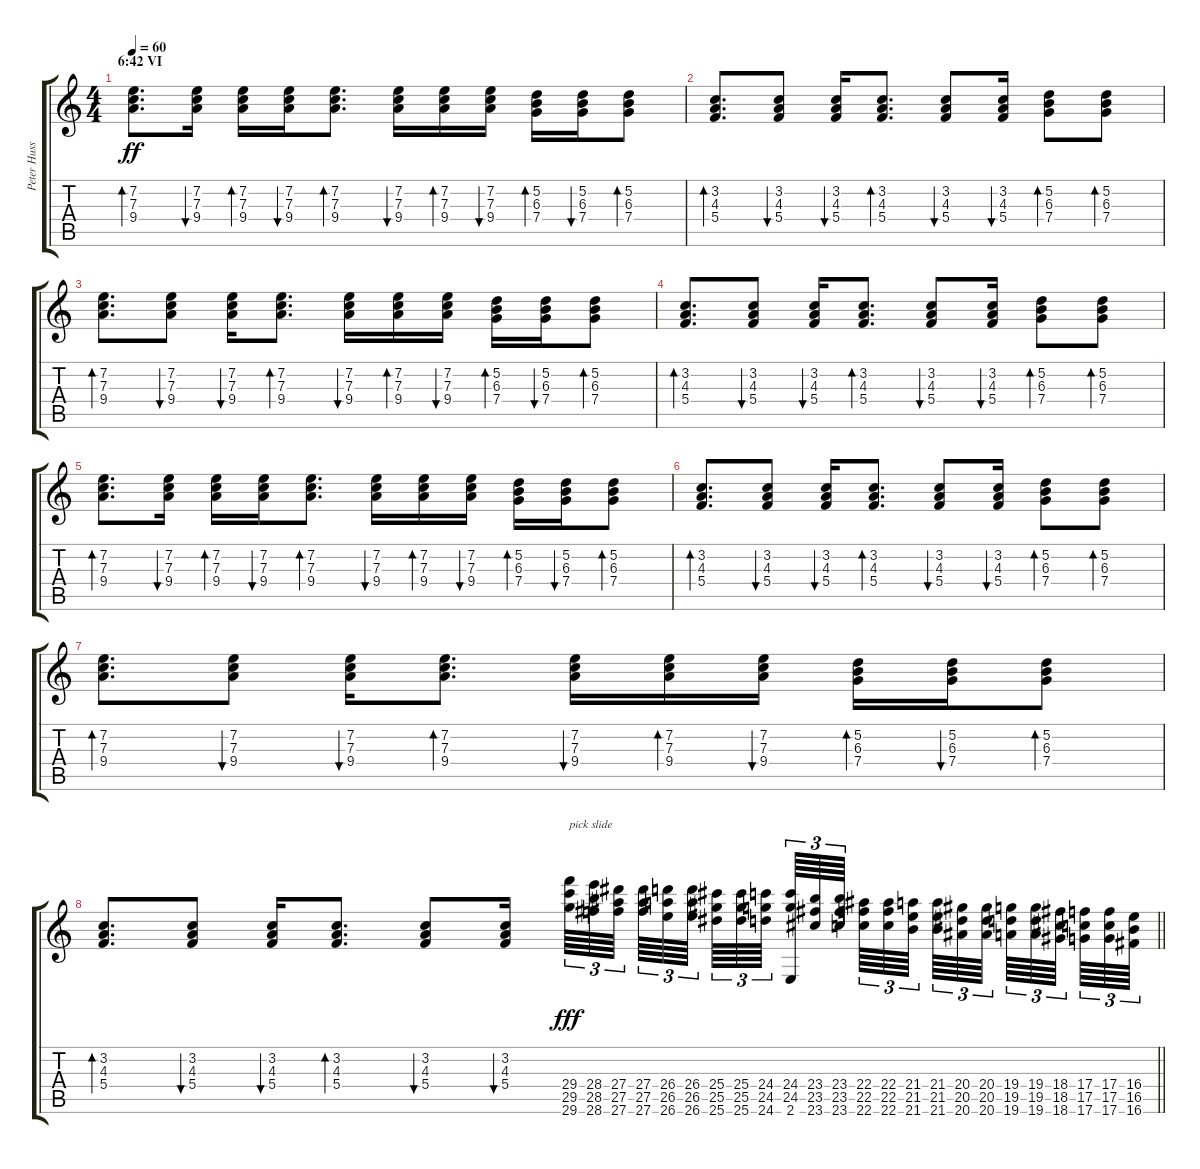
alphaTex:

\track ("Peter Huss/Andy LaRocque (Lead Guitar)" "Peter Huss") {instrument acousticguitarsteel}
\staff {score tabs}
\tuning (D4 A3 F3 C3 G2 D2) {hide}
\ts (4 4)
\section ("" "6:42 VI")
\tempo 60
\clef g2
\ks c
(7.2 7.3 9.4).8{d bd 60 dy ff volume 12 instrument distortionguitar} (7.2 7.3 9.4).16{bu 60} (7.2 7.3 9.4).16{bd 60} (7.2 7.3 9.4).16{bu 60} (7.2 7.3 9.4).8{d bd 60} (7.2 7.3 9.4).16{bu 60} (7.2 7.3 9.4).16{bd 60} (7.2 7.3 9.4).16{bu 60} (5.2 6.3 7.4).16{bd 60} (5.2 6.3 7.4).16{bu 60} (5.2 6.3 7.4).8{bd 60} |
(3.2 4.3 5.4).8{d bd 60} (3.2 4.3 5.4).8{bu 60} (3.2 4.3 5.4).16{bu 60} (3.2 4.3 5.4).8{d bd 60} (3.2 4.3 5.4).8{bu 60} (3.2 4.3 5.4).16{bu 60} (5.2 6.3 7.4).8{bd 60} (5.2 6.3 7.4).8{bd 60} |
(7.2 7.3 9.4).8{d bd 60} (7.2 7.3 9.4).8{bu 60} (7.2 7.3 9.4).16{bu 60} (7.2 7.3 9.4).8{d bd 60} (7.2 7.3 9.4).16{bu 60} (7.2 7.3 9.4).16{bd 60} (7.2 7.3 9.4).16{bu 60} (5.2 6.3 7.4).16{bd 60} (5.2 6.3 7.4).16{bu 60} (5.2 6.3 7.4).8{bd 60} |
(3.2 4.3 5.4).8{d bd 60} (3.2 4.3 5.4).8{bu 60} (3.2 4.3 5.4).16{bu 60} (3.2 4.3 5.4).8{d bd 60} (3.2 4.3 5.4).8{bu 60} (3.2 4.3 5.4).16{bu 60} (5.2 6.3 7.4).8{bd 60} (5.2 6.3 7.4).8{bd 60} |
(7.2 7.3 9.4).8{d bd 60} (7.2 7.3 9.4).16{bu 60} (7.2 7.3 9.4).16{bd 60} (7.2 7.3 9.4).16{bu 60} (7.2 7.3 9.4).8{d bd 60} (7.2 7.3 9.4).16{bu 60} (7.2 7.3 9.4).16{bd 60} (7.2 7.3 9.4).16{bu 60} (5.2 6.3 7.4).16{bd 60} (5.2 6.3 7.4).16{bu 60} (5.2 6.3 7.4).8{bd 60} |
(3.2 4.3 5.4).8{d bd 60} (3.2 4.3 5.4).8{bu 60} (3.2 4.3 5.4).16{bu 60} (3.2 4.3 5.4).8{d bd 60} (3.2 4.3 5.4).8{bu 60} (3.2 4.3 5.4).16{bu 60} (5.2 6.3 7.4).8{bd 60} (5.2 6.3 7.4).8{bd 60} |
(7.2 7.3 9.4).8{d bd 60} (7.2 7.3 9.4).8{bu 60} (7.2 7.3 9.4).16{bu 60} (7.2 7.3 9.4).8{d bd 60} (7.2 7.3 9.4).16{bu 60} (7.2 7.3 9.4).16{bd 60} (7.2 7.3 9.4).16{bu 60} (5.2 6.3 7.4).16{bd 60} (5.2 6.3 7.4).16{bu 60} (5.2 6.3 7.4).8{bd 60} |
\barLineRight lightlight
(3.2 4.3 5.4).8{d bd 60} (3.2 4.3 5.4).8{bu 60} (3.2 4.3 5.4).16{bu 60} (3.2 4.3 5.4).8{d bd 60} (3.2 4.3 5.4).8{bu 60} (3.2 4.3 5.4).16{bu 60} (29.4 29.5 29.6).64{tu (3 2) txt "pick slide" dy fff instrument guitarfretnoise} (28.4 28.5 28.6).64{tu (3 2)} (27.4 27.5 27.6).64{tu (3 2) beam splitsecondary} (27.4 27.5 27.6).64{tu (3 2)} (26.4 26.5 26.6).64{tu (3 2)} (26.4 26.5 26.6).64{tu (3 2) beam splitsecondary} (25.4 25.5 25.6).64{tu (3 2)} (25.4 25.5 25.6).64{tu (3 2)} (24.4 24.5 24.6).64{tu (3 2) beam splitsecondary} (24.4 24.5 2.6).64{tu (3 2)} (23.4 23.5 23.6).64{tu (3 2)} (23.4 23.5 23.6).64{tu (3 2) beam splitsecondary} (22.4 22.5 22.6).64{tu (3 2)} (22.4 22.5 22.6).64{tu (3 2)} (21.4 21.5 21.6).64{tu (3 2) beam splitsecondary} (21.4 21.5 21.6).64{tu (3 2)} (20.4 20.5 20.6).64{tu (3 2)} (20.4 20.5 20.6).64{tu (3 2) beam splitsecondary} (19.4 19.5 19.6).64{tu (3 2)} (19.4 19.5 19.6).64{tu (3 2)} (18.4 18.5 18.6).64{tu (3 2) beam splitsecondary} (17.4 17.5 17.6).64{tu (3 2)} (17.4 17.5 17.6).64{tu (3 2)} (16.4 16.5 16.6).64{tu (3 2)}
